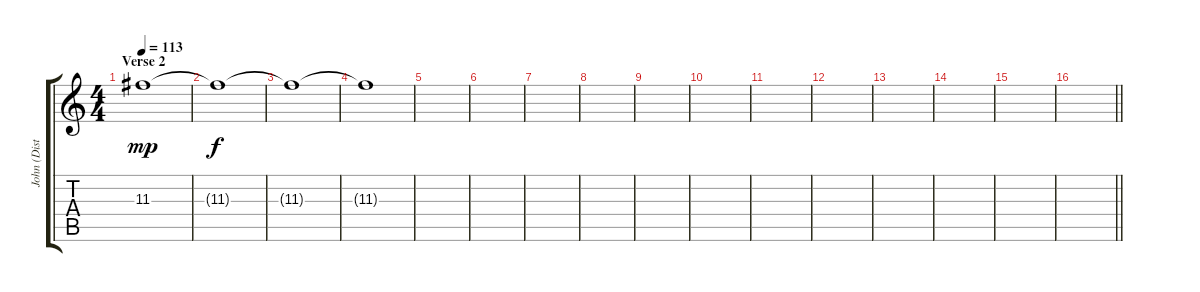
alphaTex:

\track ("John (Distortion 3)" "John (Dist") {instrument distortionguitar}
\staff {score tabs}
\tuning (E4 B3 G3 D3 A2 E2) {hide}
\ts (4 4)
\section ("" "Verse 2")
\tempo 113
\clef g2
\ks c
11.3.1{dy mp} |
11.3{t}.1{dy f} |
11.3{t}.1 |
11.3{t}.1 |
|
|
|
|
|
|
|
|
|
|
|
\barLineRight lightlight
